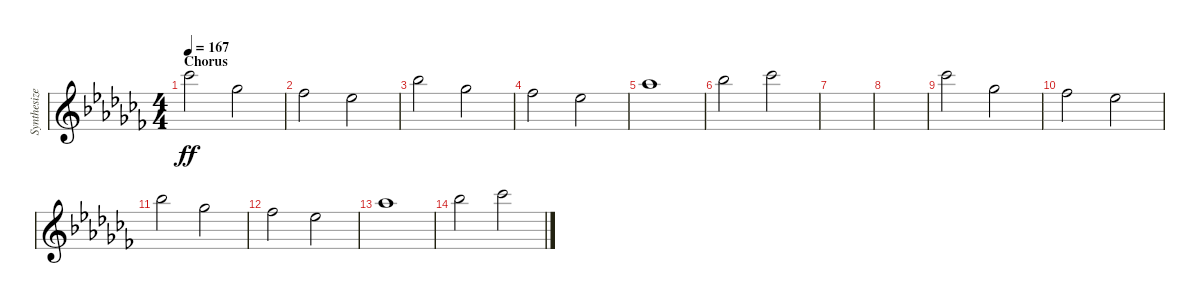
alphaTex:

\track ("Synthesizer (Staff 1)" "Synthesize") {instrument pad3polysynth}
\staff {score}
\tuning (E4 B3 G3 D3 A2 E2 B1) {hide}
\ts (4 4)
\section ("" "Chorus")
\tempo 167
\clef g2
\ks abminor
19.1.2{dy ff} 14.1.2 |
12.1.2 11.1.2 |
18.1.2 14.1.2 |
12.1.2 11.1.2 |
16.1.1 |
18.1.2 19.1.2 |
|
|
19.1.2 14.1.2 |
12.1.2 11.1.2 |
18.1.2 14.1.2 |
12.1.2 11.1.2 |
16.1.1 |
18.1.2 19.1.2
